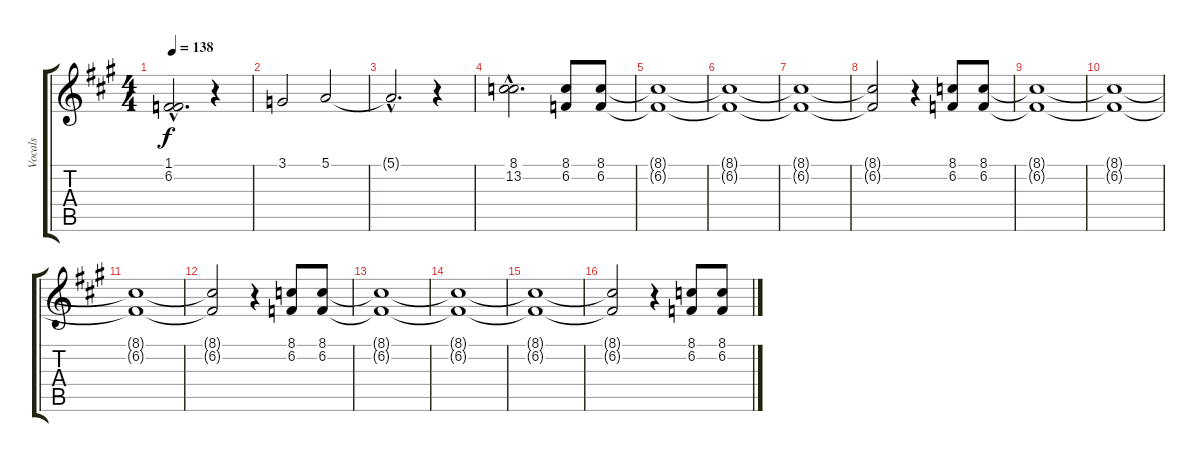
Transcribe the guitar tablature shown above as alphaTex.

\track ("Vocals" "Vocals") {instrument stringensemble1}
\staff {score tabs}
\tuning (E4 B3 G3 D3 A2 E2) {hide}
\ts (4 4)
\tempo 138
\clef g2
\ks f#minor
(1.1{hac t} 6.2{hac t}).2{d dy f} r.4 |
3.1.2 5.1.2 |
5.1{hac t}.2{d} r.4 |
(8.1{hac} 13.2{hac}).2{d} (8.1 6.2).8 (8.1 6.2).8 |
(8.1{t} 6.2{t}).1 |
(8.1{t} 6.2{t}).1 |
(8.1{t} 6.2{t}).1 |
(8.1{t} 6.2{t}).2 r.4 (8.1 6.2).8 (8.1 6.2).8 |
(8.1{t} 6.2{t}).1 |
(8.1{t} 6.2{t}).1 |
(8.1{t} 6.2{t}).1 |
(8.1{t} 6.2{t}).2 r.4 (8.1 6.2).8 (8.1 6.2).8 |
(8.1{t} 6.2{t}).1 |
(8.1{t} 6.2{t}).1 |
(8.1{t} 6.2{t}).1 |
(8.1{t} 6.2{t}).2 r.4 (8.1 6.2).8 (8.1 6.2).8
